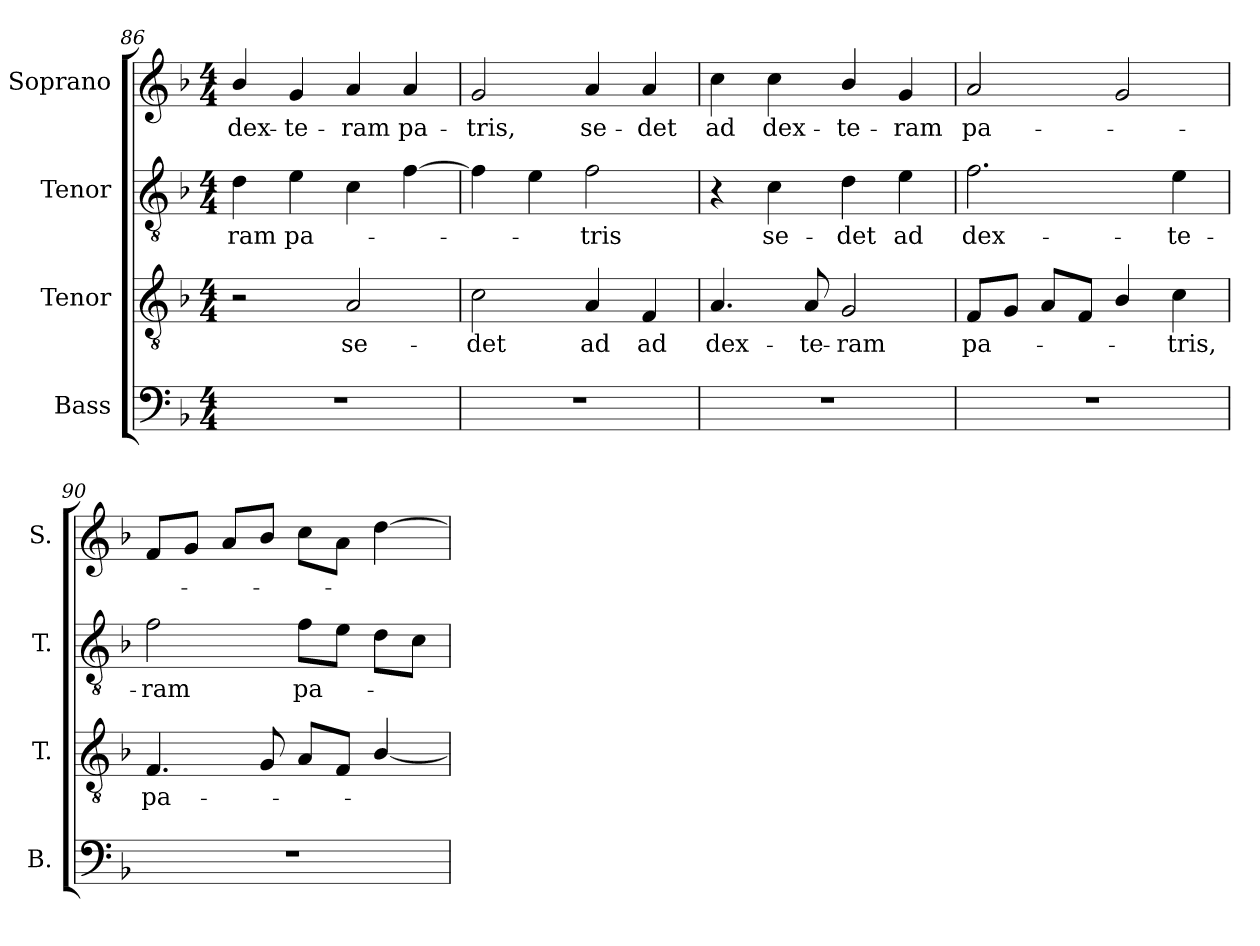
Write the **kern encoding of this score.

**kern	**kern	**text	**kern	**text	**kern	**text
*part4	*part3	*part3	*part2	*part2	*part1	*part1
*staff4	*staff3	*staff3	*staff2	*staff2	*staff1	*staff1
*I"Bass	*I"Tenor	*	*I"Tenor	*	*I"Soprano	*
*I'B.	*I'T.	*	*I'T.	*	*I'S.	*
*clefF4	*clefGv2	*	*clefGv2	*	*clefG2	*
*	*ITrd7c12	*	*ITrd7c12	*	*	*
*k[b-]	*k[b-]	*	*k[b-]	*	*k[b-]	*
*F:	*F:	*	*F:	*	*F:	*
*M4/4	*M4/4	*	*M4/4	*	*M4/4	*
=86	=86	=86	=86	=86	=86	=86
!	!	!	!	!LO:LY:b:color=#000000	!	!
!	!	!	!	!	!	!LO:LY:b:color=#000000
1r	2r	.	4Di\	-ram	4b-i/	dex-
!	!	!	!	!LO:LY:b:color=#000000	!	!
!	!	!	!	!	!	!LO:LY:b:color=#000000
.	.	.	4Ei\	pa-	4gi/	-te-
!	!	!LO:LY:b:color=#000000	!	!	!	!
!	!	!	!	!	!	!LO:LY:b:color=#000000
.	2AAi/	se-	4Ci\	.	4ai/	-ram
!	!	!	!	!	!	!LO:LY:b:color=#000000
.	.	.	[4Fi\	.	4ai/	pa-
=87	=87	=87	=87	=87	=87	=87
!	!	!LO:LY:b:color=#000000	!	!	!	!
!	!	!	!	!	!	!LO:LY:b:color=#000000
1r	2Ci\	-det	4Fi\]	.	2gi/	-tris,
.	.	.	4Ei\	.	.	.
!	!	!LO:LY:b:color=#000000	!	!	!	!
!	!	!	!	!LO:LY:b:color=#000000	!	!
!	!	!	!	!	!	!LO:LY:b:color=#000000
.	4AAi/	ad	2Fi\	-tris	4ai/	se-
!	!	!LO:LY:b:color=#000000	!	!	!	!
!	!	!	!	!	!	!LO:LY:b:color=#000000
.	4FFi/	ad	.	.	4ai/	-det
!!LO:LB:g=z
=88	=88	=88	=88	=88	=88	=88
!	!	!LO:LY:b:color=#000000	!	!	!	!
!	!	!	!	!	!	!LO:LY:b:color=#000000
1r	4.AAi/	dex-	4r	.	4cci\	ad
!	!	!	!	!LO:LY:b:color=#000000	!	!
!	!	!	!	!	!	!LO:LY:b:color=#000000
.	.	.	4Ci\	se-	4cci\	dex-
!	!	!LO:LY:b:color=#000000	!	!	!	!
.	8AAi/	-te-	.	.	.	.
!	!	!LO:LY:b:color=#000000	!	!	!	!
!	!	!	!	!LO:LY:b:color=#000000	!	!
!	!	!	!	!	!	!LO:LY:b:color=#000000
.	2GGi/	-ram	4Di\	-det	4b-i/	-te-
!	!	!	!	!LO:LY:b:color=#000000	!	!
!	!	!	!	!	!	!LO:LY:b:color=#000000
.	.	.	4Ei\	ad	4gi/	-ram
=89	=89	=89	=89	=89	=89	=89
!	!	!LO:LY:b:color=#000000	!	!	!	!
!	!	!	!	!LO:LY:b:color=#000000	!	!
!	!	!	!	!	!	!LO:LY:b:color=#000000
1r	8FFi/L	pa-	2.Fi\	dex-	2ai/	pa-
.	8GGi/J	.	.	.	.	.
.	8AAi/L	.	.	.	.	.
.	8FFi/J	.	.	.	.	.
.	4BB-i/	.	.	.	2gi/	.
!	!	!LO:LY:b:color=#000000	!	!	!	!
!	!	!	!	!LO:LY:b:color=#000000	!	!
.	4Ci\	-tris,	4Ei\	-te-	.	.
=90	=90	=90	=90	=90	=90	=90
!	!	!LO:LY:b:color=#000000	!	!	!	!
!	!	!	!	!LO:LY:b:color=#000000	!	!
1r	4.FFi/	pa-	2Fi\	-ram	8fi/L	.
.	.	.	.	.	8gi/J	.
.	.	.	.	.	8ai/L	.
.	8GGi/	.	.	.	8b-i/J	.
!	!	!	!	!LO:LY:b:color=#000000	!	!
.	8AAi/L	.	8Fi\L	pa-	8cci\L	.
.	8FFi/J	.	8Ei\J	.	8ai\J	.
.	[4BB-i/	.	8Di\L	.	[4ddi\	.
.	.	.	8Ci\J	.	.	.
=	=	=	=	=	=	=
*-	*-	*-	*-	*-	*-	*-
